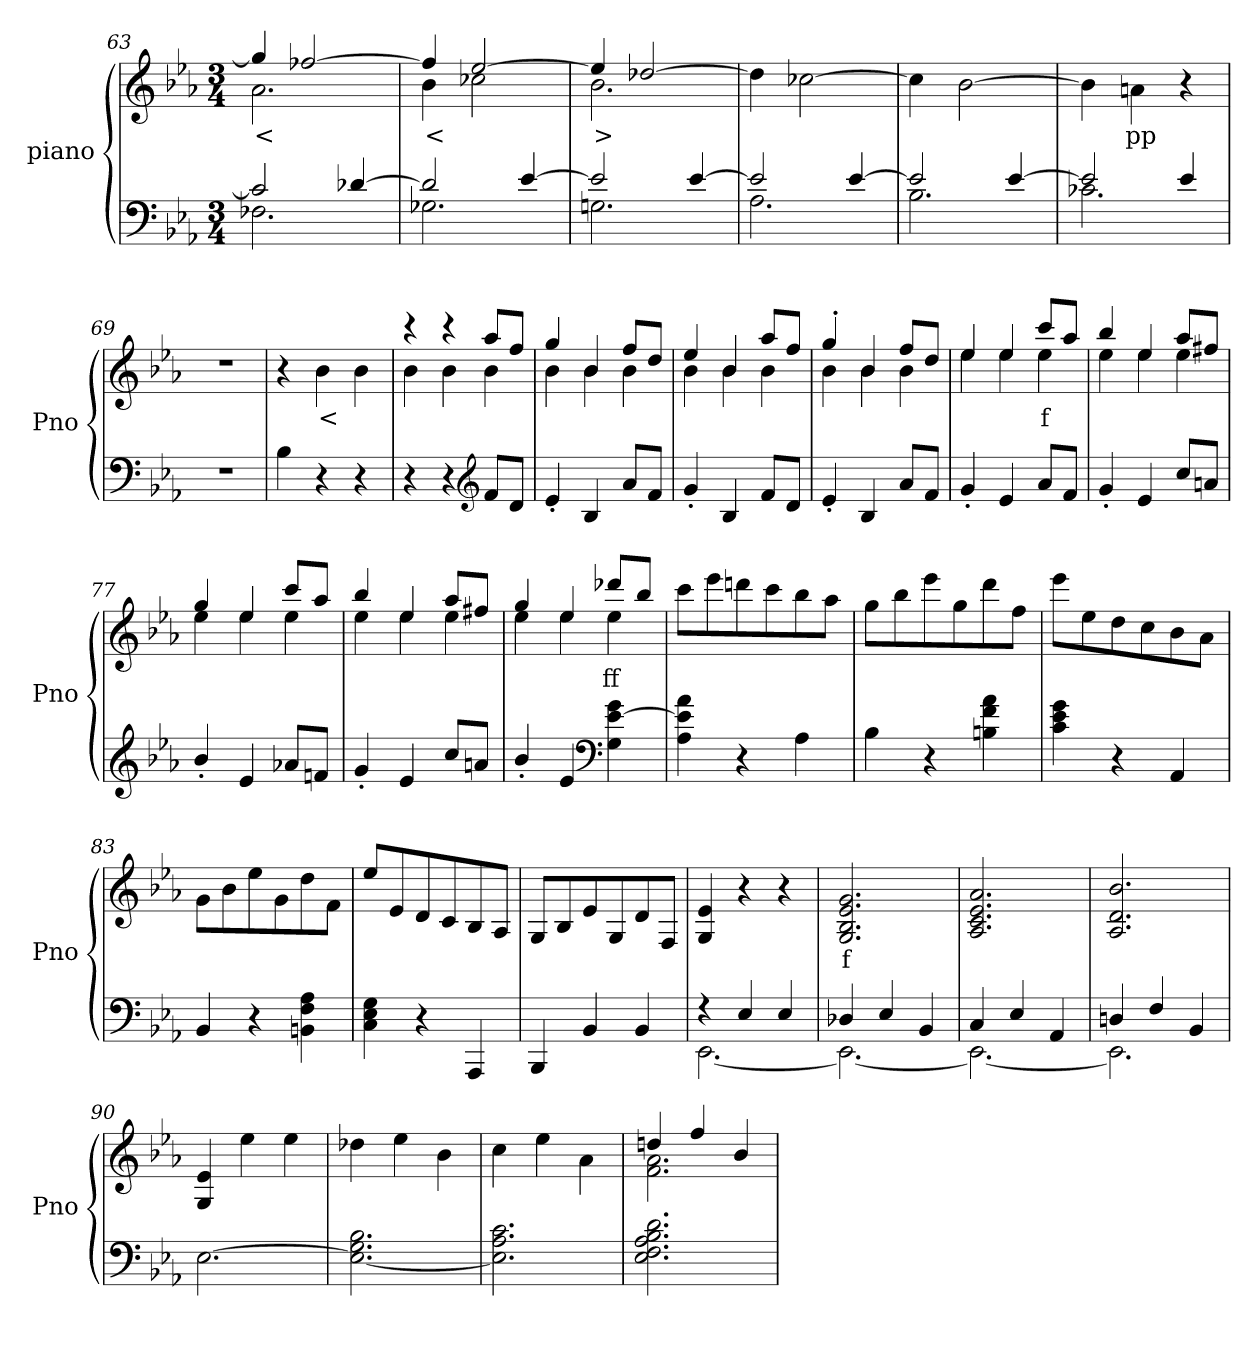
**kern	**kern	**text
*part2	*part1	*part1
*staff2	*staff1	*staff1
*I"piano	*I"piano	*
*I'Pno	*I'Pno	*
*clefF4	*clefG2	*
*k[b-e-a-]	*k[b-e-a-]	*
*E-:	*E-:	*
*M3/4	*M3/4	*
=63	=63	=63
*^	*^	*
2c-/]	2.F-X\	4gg-/]	2.a-\	<
.	.	[2ff-X/	.	.
[4d-X/	.	.	.	.
!!LO:LB:g=z	!!
=64	=64	=64	=64	=64
2d-/]	2.G-X\	4ff-/]	4b-\	<
.	.	[2ee-/	2cc-X\	.
[4e-/	.	.	.	.
=65	=65	=65	=65	=65
2e-/]	2.Gn\	4ee-/]	2.b-\	>
.	.	[2dd-X/	.	.
[4e-/	.	.	.	.
*	*	*v	*v	*
=66	=66	=66	=66
2e-/]	2.A-\	4dd-\]	.
.	.	[2cc-X\	.
[4e-/	.	.	.
=67	=67	=67	=67
2e-/]	2.B-\	4cc-\]	.
.	.	[2b-\	.
[4e-/	.	.	.
=68	=68	=68	=68
2e-/]	2.c-X\	4b-\]	.
.	.	4an\	pp
4e-/	.	4r	.
*v	*v	*	*
=69	=69	=69
2.r	2.r	.
=70	=70	=70
4B-\	4r	.
4r	4b-\	<
4r	4b-\	.
=71	=71	=71
*	*^	*
4r	4r	4b-\	.
4r	4r	4b-\	.
*clefG2	*	*	*
8f/L	8aa-/L	4b-\	.
8d/J	8ff/J	.	.
=72	=72	=72	=72
4e-'/	4gg/	4b-\	.
4B-/	4b-/	4b-\	.
8a-/L	8ff/L	4b-\	.
8f/J	8dd/J	.	.
=73	=73	=73	=73
4g'/	4ee-/	4b-\	.
4B-/	4b-/	4b-\	.
8f/L	8aa-/L	4b-\	.
8d/J	8ff/J	.	.
!!LO:LB:g=z	!!
=74	=74	=74	=74
4e-'/	4gg'/	4b-\	.
4B-/	4b-/	4b-\	.
8a-/L	8ff/L	4b-\	.
8f/J	8dd/J	.	.
=75	=75	=75	=75
4g'/	4ee-/	4ee-\	.
4e-/	4ee-/	4ee-\	.
8a-/L	8ccc/L	4ee-\	f
8f/J	8aa-/J	.	.
=76	=76	=76	=76
4g'/	4bb-/	4ee-\	.
4e-/	4ee-/	4ee-\	.
8cc/L	8aa-/L	4ee-\	.
8an/J	8ff#X/J	.	.
=77	=77	=77	=77
4b-'/	4gg/	4ee-\	.
4e-/	4ee-/	4ee-\	.
8a-X/L	8ccc/L	4ee-\	.
8fn/J	8aa-/J	.	.
=78	=78	=78	=78
4g'/	4bb-/	4ee-\	.
4e-/	4ee-/	4ee-\	.
8cc/L	8aa-/L	4ee-\	.
8an/J	8ff#X/J	.	.
=79	=79	=79	=79
4b-'/	4gg/	4ee-\	.
4e-/	4ee-/	4ee-\	.
*clefF4	*	*	*
4G\ [4e-\ 4g\	8ddd-X/L	4ee-\	ff
.	8bb-/J	.	.
*	*v	*v	*
=80	=80	=80
4A-\ 4e-\] 4a-\	8ccc\L	.
.	8eee-\	.
4r	8dddn\	.
.	8ccc\	.
4A-\	8bb-\	.
.	8aa-\J	.
!!LO:LB:g=z
=81	=81	=81
4B-\	8gg\L	.
.	8bb-\	.
4r	8eee-\	.
.	8gg\	.
4Bn\ 4f\ 4a-\	8ddd\	.
.	8ff\J	.
=82	=82	=82
4c\ 4e-\ 4g\	8eee-\L	.
.	8ee-\	.
4r	8dd\	.
.	8cc\	.
4AA-/	8b-\	.
.	8a-\J	.
=83	=83	=83
4BB-/	8g\L	.
.	8b-\	.
4r	8ee-\	.
.	8g\	.
4BBn\ 4F\ 4A-\	8dd\	.
.	8f\J	.
=84	=84	=84
4C\ 4E-\ 4G\	8ee-/L	.
.	8e-/	.
4r	8d/	.
.	8c/	.
4AAA-/	8B-/	.
.	8A-/J	.
=85	=85	=85
4BBB-/	8G/L	.
.	8B-/	.
4BB-/	8e-/	.
.	8G/	.
4BB-/	8d/	.
.	8F/J	.
=86	=86	=86
*^	*	*
4r	[2.EE-\	4G/ 4e-/	.
4E-/	.	4r	.
4E-/	.	4r	.
=87	=87	=87	=87
4D-X/	2.EE-\_	2.G/ 2.B-/ 2.e-/ 2.g/	f
4E-/	.	.	.
4BB-/	.	.	.
=88	=88	=88	=88
4C/	2.EE-\_	2.A-/ 2.c/ 2.e-/ 2.a-/	.
4E-/	.	.	.
4AA-/	.	.	.
!!LO:PB:g=z
=89	=89	=89	=89
4Dn/	2.EE-\]	2.A-/ 2.d/ 2.b-/	.
4F/	.	.	.
4BB-/	.	.	.
*v	*v	*	*
=90	=90	=90
[2.E-\	4G/ 4e-/	.
.	4ee-\	.
.	4ee-\	.
=91	=91	=91
2.E-\_ 2.G\ 2.B-\	4dd-X\	.
.	4ee-\	.
.	4b-\	.
=92	=92	=92
2.E-\] 2.A-\ 2.c\	4cc\	.
.	4ee-\	.
.	4a-\	.
=93	=93	=93
*	*^	*
2.E-\ 2.F\ 2.A-\ 2.B-\ 2.d\	4ddn/	2.f\ 2.a-\	.
.	4ff/	.	.
.	4b-/	.	.
*	*v	*v	*
=	=	=
*-	*-	*-
